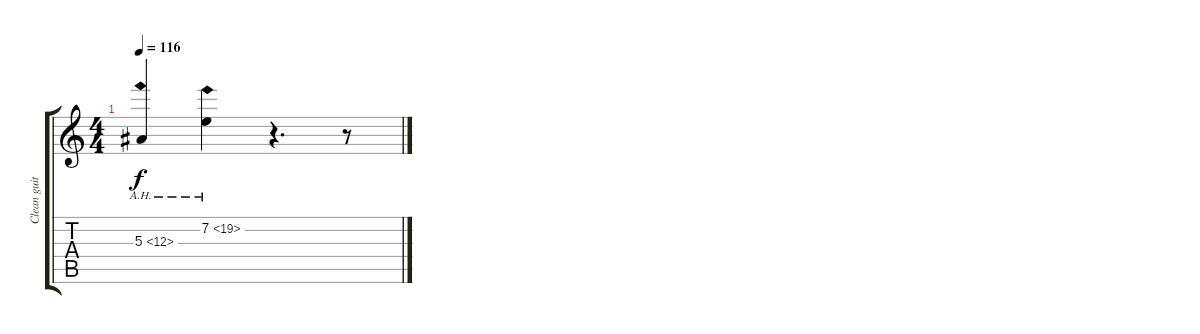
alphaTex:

\track ("Clean guitar 1" "Clean guit") {instrument electricguitarjazz}
\staff {score tabs}
\tuning (D4 A3 F3 C3 G2 C2) {hide}
\ts (4 4)
\tempo 116
\clef g2
\ks c
5.3{ah 7}.4{dy f} 7.2{ah 12}.4 r.4{d} r.8
